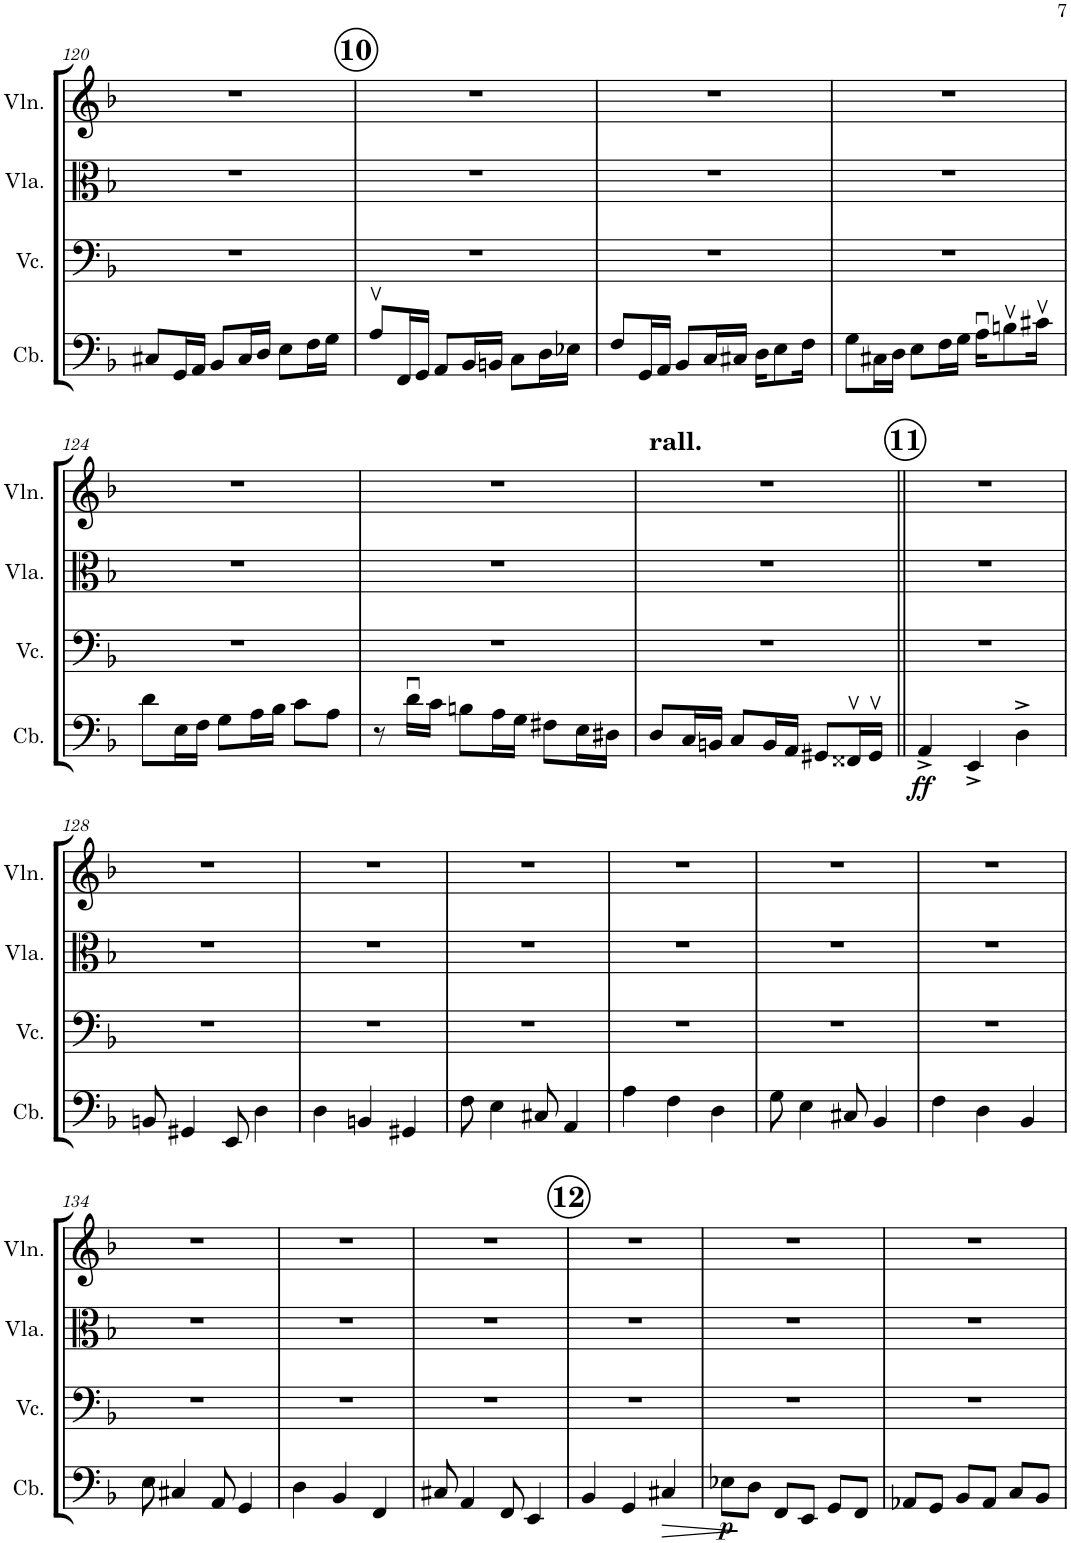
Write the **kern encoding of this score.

**kern	**dynam	**kern	**kern	**kern
*part4	*part4	*part3	*part2	*part1
*staff4	*staff4	*staff3	*staff2	*staff1
*I"Contrabass	*	*I"Violoncello	*I"Viola	*I"Violin
*I'Cb.	*	*I'Vc.	*I'Vla.	*I'Vln.
!!LO:PB:g=z
*clefF4	*	*clefF4	*clefC3	*clefG2
*Trd7c12	*	*	*	*
*k[b-]	*	*k[b-]	*k[b-]	*k[b-]
*M3/4	*	*M3/4	*M3/4	*M3/4
=120	=120	=120	=120	=120
8C#X/L	.	2.r	2.r	2.r
16GG/L	.	.	.	.
16AA/JJ	.	.	.	.
8BB-/L	.	.	.	.
16C#/L	.	.	.	.
16D/JJ	.	.	.	.
8E\L	.	.	.	.
16F\L	.	.	.	.
16G\JJ	.	.	.	.
!!LO:REH:place=s1:a:B:cj:enc=circle:fs=14:t=10
=121	=121	=121	=121	=121
8Av/L	.	2.r	2.r	2.r
16FF/L	.	.	.	.
16GG/JJ	.	.	.	.
8AA/L	.	.	.	.
16BB-/L	.	.	.	.
16BBn/JJ	.	.	.	.
8C\L	.	.	.	.
16D\L	.	.	.	.
16E-X\JJ	.	.	.	.
=122	=122	=122	=122	=122
8F/L	.	2.r	2.r	2.r
16GG/L	.	.	.	.
16AA/JJ	.	.	.	.
8BB-/L	.	.	.	.
16C/L	.	.	.	.
16C#X/JJ	.	.	.	.
16D\KL	.	.	.	.
8E\	.	.	.	.
16F\Jk	.	.	.	.
=123	=123	=123	=123	=123
8G\L	.	2.r	2.r	2.r
16C#X\L	.	.	.	.
16D\JJ	.	.	.	.
8E\L	.	.	.	.
16F\L	.	.	.	.
16G\JJ	.	.	.	.
16Au\KL	.	.	.	.
8Bnv\	.	.	.	.
16c#Xv\Jk	.	.	.	.
!!LO:LB:g=z
=124	=124	=124	=124	=124
8d\L	.	2.r	2.r	2.r
16E\L	.	.	.	.
16F\JJ	.	.	.	.
8G\L	.	.	.	.
16A\L	.	.	.	.
16B-\JJ	.	.	.	.
8c\L	.	.	.	.
8A\J	.	.	.	.
=125	=125	=125	=125	=125
8r	.	2.r	2.r	2.r
16du\LL	.	.	.	.
16c\JJ	.	.	.	.
8Bn\L	.	.	.	.
16A\L	.	.	.	.
16G\JJ	.	.	.	.
8F#X\L	.	.	.	.
16E\L	.	.	.	.
16D#X\JJ	.	.	.	.
=126	=126	=126	=126	=126
!	!	!	!	!LO:TX:a:t=rall.
8D/L	.	2.r	2.r	2.r
16C/L	.	.	.	.
16BBn/JJ	.	.	.	.
8C/L	.	.	.	.
16BB/L	.	.	.	.
16AA/JJ	.	.	.	.
8GG#X/L	.	.	.	.
16FF##Xv/L	.	.	.	.
16GG#v/JJ	.	.	.	.
!!LO:REH:place=s1:a:B:cj:enc=circle:fs=14:t=11
=127||	=127||	=127||	=127||	=127||
!	!LO:DY:b	!	!	!
4AA^/	ff	2.r	2.r	2.r
4EE^/	.	.	.	.
4D^\	.	.	.	.
!!LO:LB:g=z
=128	=128	=128	=128	=128
8BBn/	.	2.r	2.r	2.r
4GG#X/	.	.	.	.
8EE/	.	.	.	.
4D\	.	.	.	.
=129	=129	=129	=129	=129
4D\	.	2.r	2.r	2.r
4BBn/	.	.	.	.
4GG#X/	.	.	.	.
=130	=130	=130	=130	=130
8F\	.	2.r	2.r	2.r
4E\	.	.	.	.
8C#X/	.	.	.	.
4AA/	.	.	.	.
=131	=131	=131	=131	=131
4A\	.	2.r	2.r	2.r
4F\	.	.	.	.
4D\	.	.	.	.
=132	=132	=132	=132	=132
8G\	.	2.r	2.r	2.r
4E\	.	.	.	.
8C#X/	.	.	.	.
4BB-/	.	.	.	.
=133	=133	=133	=133	=133
4F\	.	2.r	2.r	2.r
4D\	.	.	.	.
4BB-/	.	.	.	.
!!LO:LB:g=z
=134	=134	=134	=134	=134
8E\	.	2.r	2.r	2.r
4C#X/	.	.	.	.
8AA/	.	.	.	.
4GG/	.	.	.	.
=135	=135	=135	=135	=135
4D\	.	2.r	2.r	2.r
4BB-/	.	.	.	.
4FF/	.	.	.	.
=136	=136	=136	=136	=136
8C#X/	.	2.r	2.r	2.r
4AA/	.	.	.	.
8FF/	.	.	.	.
4EE/	.	.	.	.
!!LO:REH:place=s1:a:B:cj:enc=circle:fs=14:t=12
=137	=137	=137	=137	=137
4BB-/	.	2.r	2.r	2.r
4GG/	.	.	.	.
!	!LO:HP:b	!	!	!
4C#X/	>	.	.	.
=138	=138	=138	=138	=138
!	!LO:DY:b	!	!	!
8E-X\L	p	2.r	2.r	2.r
8D\J	]	.	.	.
8FF/L	.	.	.	.
8EE/J	.	.	.	.
8GG/L	.	.	.	.
8FF/J	.	.	.	.
=139	=139	=139	=139	=139
8AA-X/L	.	2.r	2.r	2.r
8GG/J	.	.	.	.
8BB-/L	.	.	.	.
8AA-/J	.	.	.	.
8C/L	.	.	.	.
8BB-/J	.	.	.	.
=	=	=	=	=
*-	*-	*-	*-	*-
